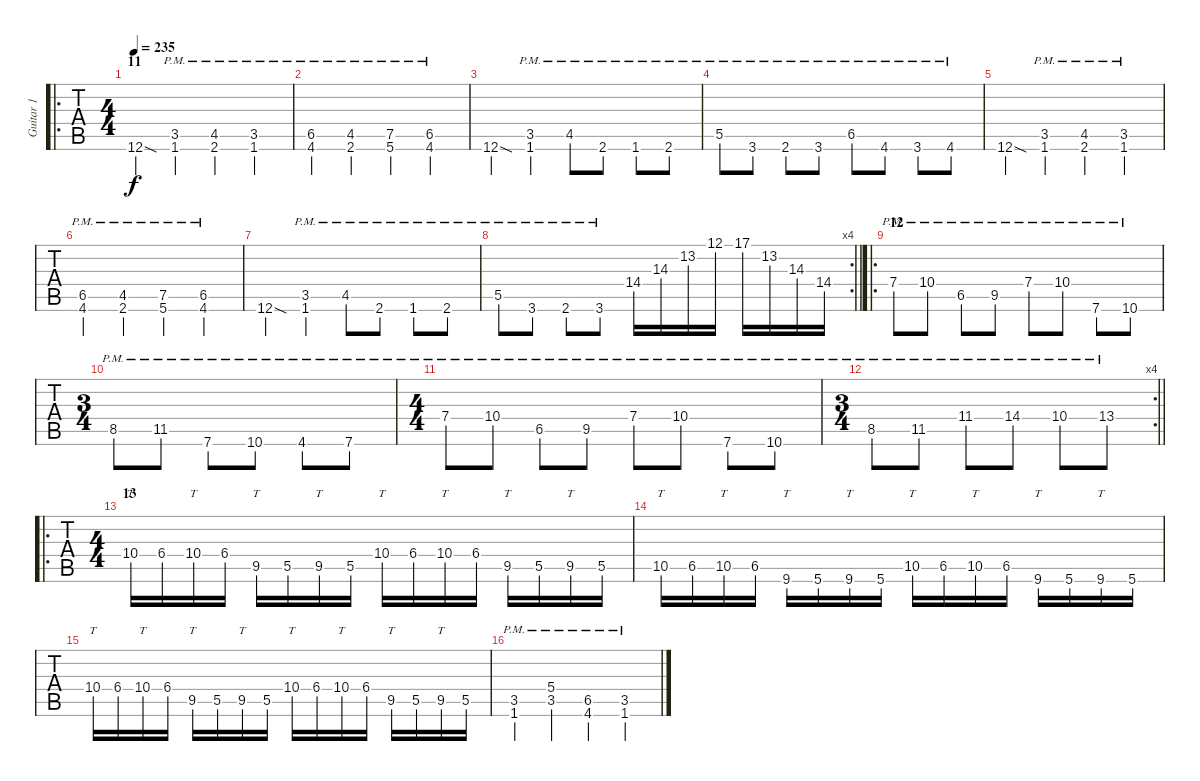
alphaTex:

\track ("Guitar 1" "Guitar 1") {instrument distortionguitar}
\staff {tabs}
\tuning (Db4 Ab3 E3 B2 Gb2 Db2) {hide}
\ro
\ts (4 4)
\section ("" "11")
\tempo 235
\clef g2
\ks c
12.6{sod}.4{dy f} (3.5{pm} 1.6{pm}).4 (4.5{pm} 2.6{pm}).4 (3.5{pm} 1.6{pm}).4 |
(6.5{pm} 4.6{pm}).4 (4.5{pm} 2.6{pm}).4 (7.5{pm} 5.6{pm}).4 (6.5{pm} 4.6{pm}).4 |
12.6{sod}.4 (3.5{pm} 1.6{pm}).4 4.5{pm}.8 2.6{pm}.8 1.6{pm}.8 2.6{pm}.8 |
5.5{pm}.8 3.6{pm}.8 2.6{pm}.8 3.6{pm}.8 6.5{pm}.8 4.6{pm}.8 3.6{pm}.8 4.6{pm}.8 |
12.6{sod}.4 (3.5{pm} 1.6{pm}).4 (4.5{pm} 2.6{pm}).4 (3.5{pm} 1.6{pm}).4 |
(6.5{pm} 4.6{pm}).4 (4.5{pm} 2.6{pm}).4 (7.5{pm} 5.6{pm}).4 (6.5{pm} 4.6{pm}).4 |
12.6{sod}.4 (3.5{pm} 1.6{pm}).4 4.5{pm}.8 2.6{pm}.8 1.6{pm}.8 2.6{pm}.8 |
\rc 4
\barLineRight lightlight
5.5{pm}.8 3.6{pm}.8 2.6{pm}.8 3.6{pm}.8 14.4.16 14.3.16 13.2.16 12.1.16 17.1.16 13.2.16 14.3.16 14.4.16 |
\ro
\section ("" "12")
7.4{pm}.8 10.4{pm}.8 6.5{pm}.8 9.5{pm}.8 7.4{pm}.8 10.4{pm}.8 7.6{pm}.8 10.6{pm}.8 |
\ts (3 4)
8.5{pm}.8 11.5{pm}.8 7.6{pm}.8 10.6{pm}.8 4.6{pm}.8 7.6{pm}.8 |
\ts (4 4)
7.4{pm}.8 10.4{pm}.8 6.5{pm}.8 9.5{pm}.8 7.4{pm}.8 10.4{pm}.8 7.6{pm}.8 10.6{pm}.8 |
\rc 4
\ts (3 4)
\barLineRight lightlight
8.5{pm}.8 11.5{pm}.8 11.4{pm}.8 14.4{pm}.8 10.4{pm}.8 13.4{pm}.8 |
\ro
\ts (4 4)
\section ("" "13")
10.4.16{tt} 6.4.16 10.4.16{tt} 6.4.16 9.5.16{tt} 5.5.16 9.5.16{tt} 5.5.16 10.4.16{tt} 6.4.16 10.4.16{tt} 6.4.16 9.5.16{tt} 5.5.16 9.5.16{tt} 5.5.16 |
10.5.16{tt} 6.5.16 10.5.16{tt} 6.5.16 9.6.16{tt} 5.6.16 9.6.16{tt} 5.6.16 10.5.16{tt} 6.5.16 10.5.16{tt} 6.5.16 9.6.16{tt} 5.6.16 9.6.16{tt} 5.6.16 |
10.4.16{tt} 6.4.16 10.4.16{tt} 6.4.16 9.5.16{tt} 5.5.16 9.5.16{tt} 5.5.16 10.4.16{tt} 6.4.16 10.4.16{tt} 6.4.16 9.5.16{tt} 5.5.16 9.5.16{tt} 5.5.16 |
(3.5{pm} 1.6{pm}).4 (5.4{pm} 3.5{pm}).4 (6.5{pm} 4.6{pm}).4 (3.5{pm} 1.6{pm}).4
